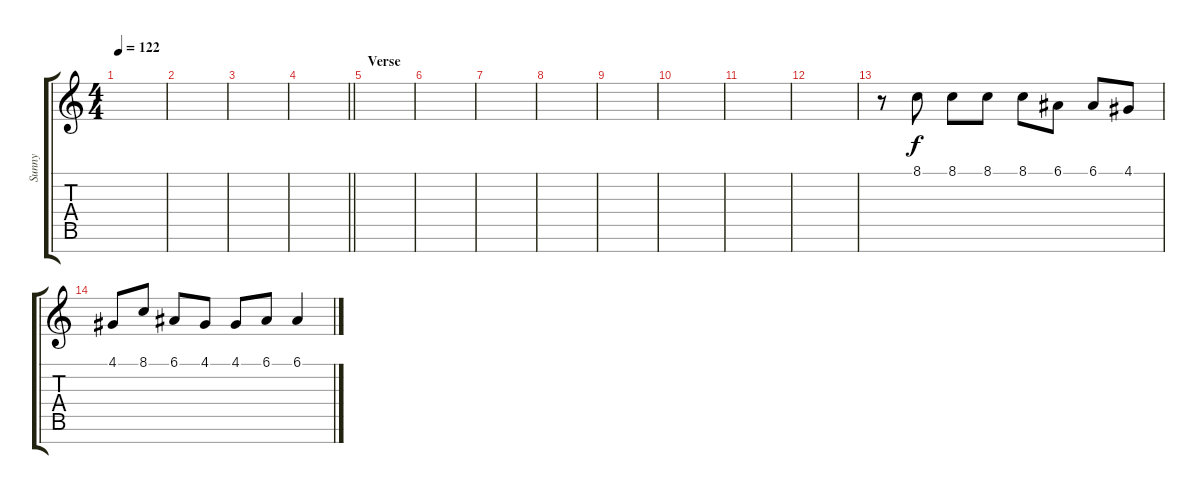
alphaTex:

\track ("Sunny" "Sunny") {instrument recorder}
\staff {score tabs}
\tuning (E4 B3 G3 D3 A2 E2 B1) {hide}
\ts (4 4)
\tempo 122
\clef g2
\ks c
|
|
|
\barLineRight lightlight
|
\section ("" "Verse")
|
|
|
|
|
|
|
|
r.8{volume 16} 8.1.8 8.1.8 8.1.8 8.1.8 6.1.8 6.1.8 4.1.8 |
4.1.8 8.1.8 6.1.8 4.1.8 4.1.8 6.1.8 6.1.4
